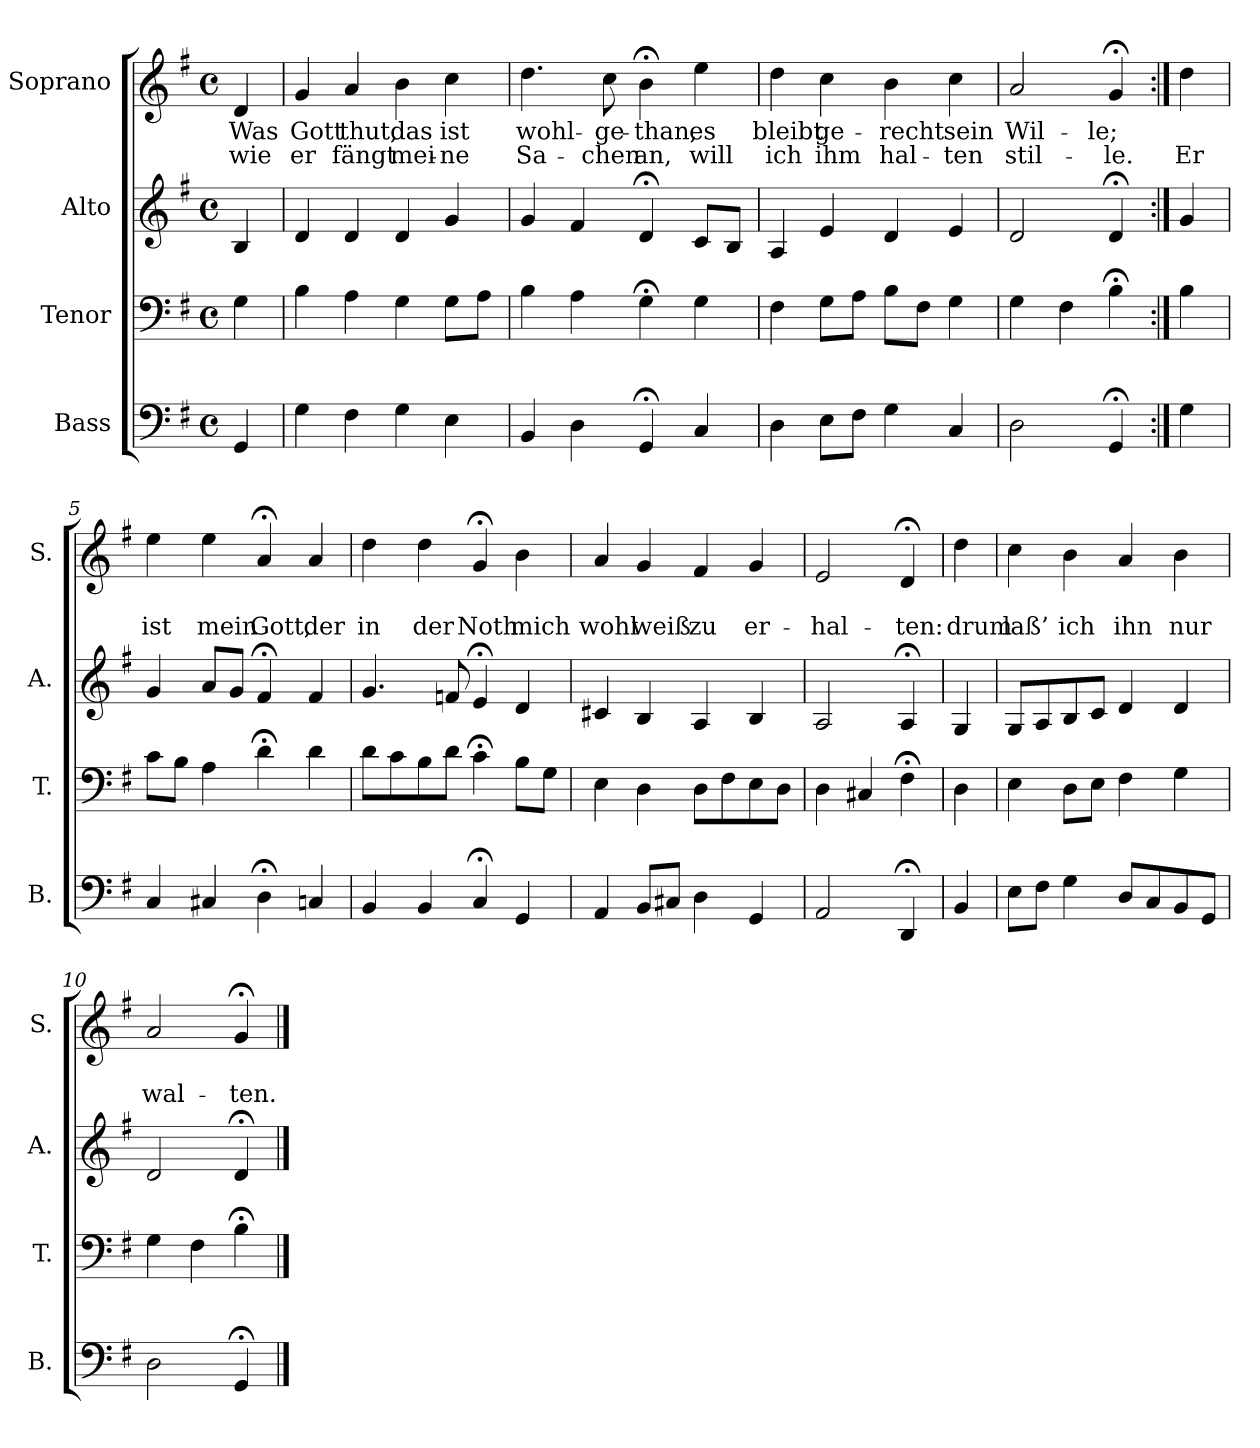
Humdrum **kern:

**kern	**kern	**kern	**kern	**text	**text
*part4	*part3	*part2	*part1	*part1	*part1
*staff4	*staff3	*staff2	*staff1	*staff1	*staff1
*I"Bass	*I"Tenor	*I"Alto	*I"Soprano	*	*
*I'B.	*I'T.	*I'A.	*I'S.	*	*
*clefF4	*clefF4	*clefG2	*clefG2	*	*
*k[f#]	*k[f#]	*k[f#]	*k[f#]	*	*
*G:	*G:	*G:	*G:	*	*
*M4/4	*M4/4	*M4/4	*M4/4	*	*
*met(c)	*met(c)	*met(c)	*met(c)	*	*
=	=	=	=	=	=
4GG/	4G\	4B/	4d/	Was	wie
=1	=1	=1	=1	=1	=1
4G\	4B\	4d/	4g/	Gott	er
4F#\	4A\	4d/	4a/	thut,	fängt
4G\	4G\	4d/	4b\	das	mei-
4E\	8G\L	4g/	4cc\	ist	-ne
.	8A\J	.	.	.	.
=2	=2	=2	=2	=2	=2
4BB/	4B\	4g/	4.dd\	wohl-	Sa-
4D\	4A\	4f#/	.	.	.
.	.	.	8cc\	-ge-	-chen
4GG;</	4G;<\	4d;</	4b;<\	-than,	an,
4C/	4G\	8c/L	4ee\	es	will
.	.	8B/J	.	.	.
=3	=3	=3	=3	=3	=3
4D\	4F#\	4A/	4dd\	bleibt	ich
8E\L	8G\L	4e/	4cc\	ge-	ihm
8F#\J	8A\J	.	.	.	.
4G\	8B\L	4d/	4b\	-recht	hal-
.	8F#\J	.	.	.	.
4C/	4G\	4e/	4cc\	sein	-ten
=4	=4	=4	=4	=4	=4
2D\	4G\	2d/	2a/	Wil-	stil-
.	4F#\	.	.	.	.
4GG;</	4B;<\	4d;</	4g;</	-le;	-le.
!!LO:LB:g=z
=4a:|!	=4a:|!	=4a:|!	=4a:|!	=4a:|!	=4a:|!
4G\	4B\	4g/	4dd\	.	Er
=5	=5	=5	=5	=5	=5
4C/	8c\L	4g/	4ee\	.	ist
.	8B\J	.	.	.	.
4C#X/	4A\	8a/L	4ee\	.	mein
.	.	8g/J	.	.	.
4D;<\	4d;<\	4f#;</	4a;</	.	Gott,
4Cn/	4d\	4f#/	4a/	.	der
=6	=6	=6	=6	=6	=6
4BB/	8d\L	4.g/	4dd\	.	in
.	8c\	.	.	.	.
4BB/	8B\	.	4dd\	.	der
.	8d\J	8fn/	.	.	.
4C;</	4c;<\	4e;</	4g;</	.	Noth
4GG/	8B\L	4d/	4b\	.	mich
.	8G\J	.	.	.	.
=7	=7	=7	=7	=7	=7
4AA/	4E\	4c#X/	4a/	.	wohl
8BB/L	4D\	4B/	4g/	.	weiß
8C#X/J	.	.	.	.	.
4D\	8D\L	4A/	4f#/	.	zu
.	8F#\	.	.	.	.
4GG/	8E\	4B/	4g/	.	er-
.	8D\J	.	.	.	.
=8	=8	=8	=8	=8	=8
2AA/	4D\	2A/	2e/	.	-hal-
.	4C#X/	.	.	.	.
4DD;</	4F#;<\	4A;</	4d;</	.	-ten:
!!LO:PB:g=z
=8a	=8a	=8a	=8a	=8a	=8a
4BB/	4D\	4G/	4dd\	.	drum
=9	=9	=9	=9	=9	=9
8E\L	4E\	8G/L	4cc\	.	laß’
8F#\J	.	8A/	.	.	.
4G\	8D\L	8B/	4b\	.	ich
.	8E\J	8c/J	.	.	.
8D/L	4F#\	4d/	4a/	.	ihn
8C/	.	.	.	.	.
8BB/	4G\	4d/	4b\	.	nur
8GG/J	.	.	.	.	.
=10	=10	=10	=10	=10	=10
2D\	4G\	2d/	2a/	.	wal-
.	4F#\	.	.	.	.
4GG;</	4B;<\	4d;</	4g;</	.	-ten.
==	==	==	==	==	==
*-	*-	*-	*-	*-	*-
